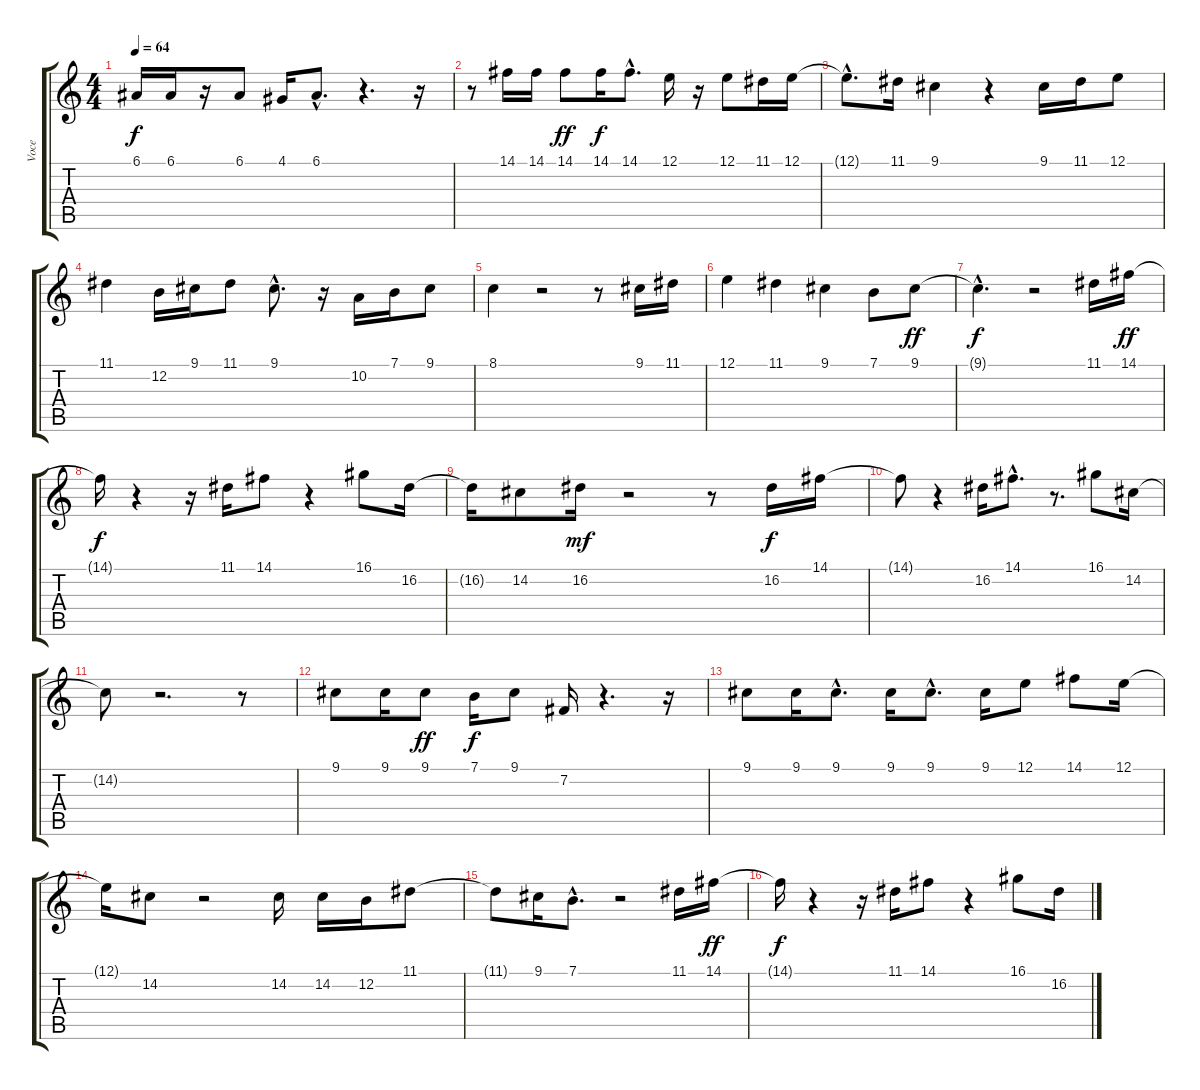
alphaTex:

\track ("Voce" "Voce") {instrument synthbrass1}
\staff {score tabs}
\tuning (E4 B3 G3 D3 A2 E2) {hide}
\ts (4 4)
\tempo 64
\clef g2
\ks c
6.1.16{dy f} 6.1.16 r.16 6.1.8 4.1.16 6.1{hac}.8{d} r.4{d} r.16 |
r.8 14.1.16 14.1.16 14.1.8{dy ff} 14.1.16{dy f} 14.1{hac}.8{d} 12.1.16 r.16 12.1.8 11.1.16 12.1.16 |
12.1{hac t}.8{d} 11.1.16 9.1.4 r.4 9.1.16 11.1.16 12.1.8 |
11.1.4 12.2.16 9.1.16 11.1.8 9.1{hac}.8{d} r.16 10.2.16 7.1.16 9.1.8 |
8.1.4 r.2 r.8 9.1.16 11.1.16 |
12.1.4 11.1.4 9.1.4 7.1.8 9.1.8{dy ff} |
9.1{hac t}.4{d dy f} r.2 11.1.16 14.1.16{dy ff} |
14.1{t}.16{dy f} r.4 r.16 11.1.16 14.1.8 r.4 16.1.8 16.2.16 |
16.2{t}.16 14.2.8 16.2.16{dy mf} r.2 r.8 16.2.16{dy f} 14.1.16 |
14.1{t}.8 r.4 16.2.16 14.1{hac}.8{d} r.8{d} 16.1.8 14.2.16 |
14.2{t}.8 r.2{d} r.8 |
9.1.8 9.1.16 9.1.8{dy ff} 7.1.16{dy f} 9.1.8 7.2.16 r.4{d} r.16 |
9.1.8 9.1.16 9.1{hac}.8{d} 9.1.16 9.1{hac}.8{d} 9.1.16 12.1.8 14.1.8 12.1.16 |
12.1{t}.16 14.2.8 r.2 14.2.16 14.2.16 12.2.16 11.1.8 |
11.1{t}.8 9.1.16 7.1{hac}.8{d} r.2 11.1.16 14.1.16{dy ff} |
14.1{t}.16{dy f} r.4 r.16 11.1.16 14.1.8 r.4 16.1.8 16.2.16
